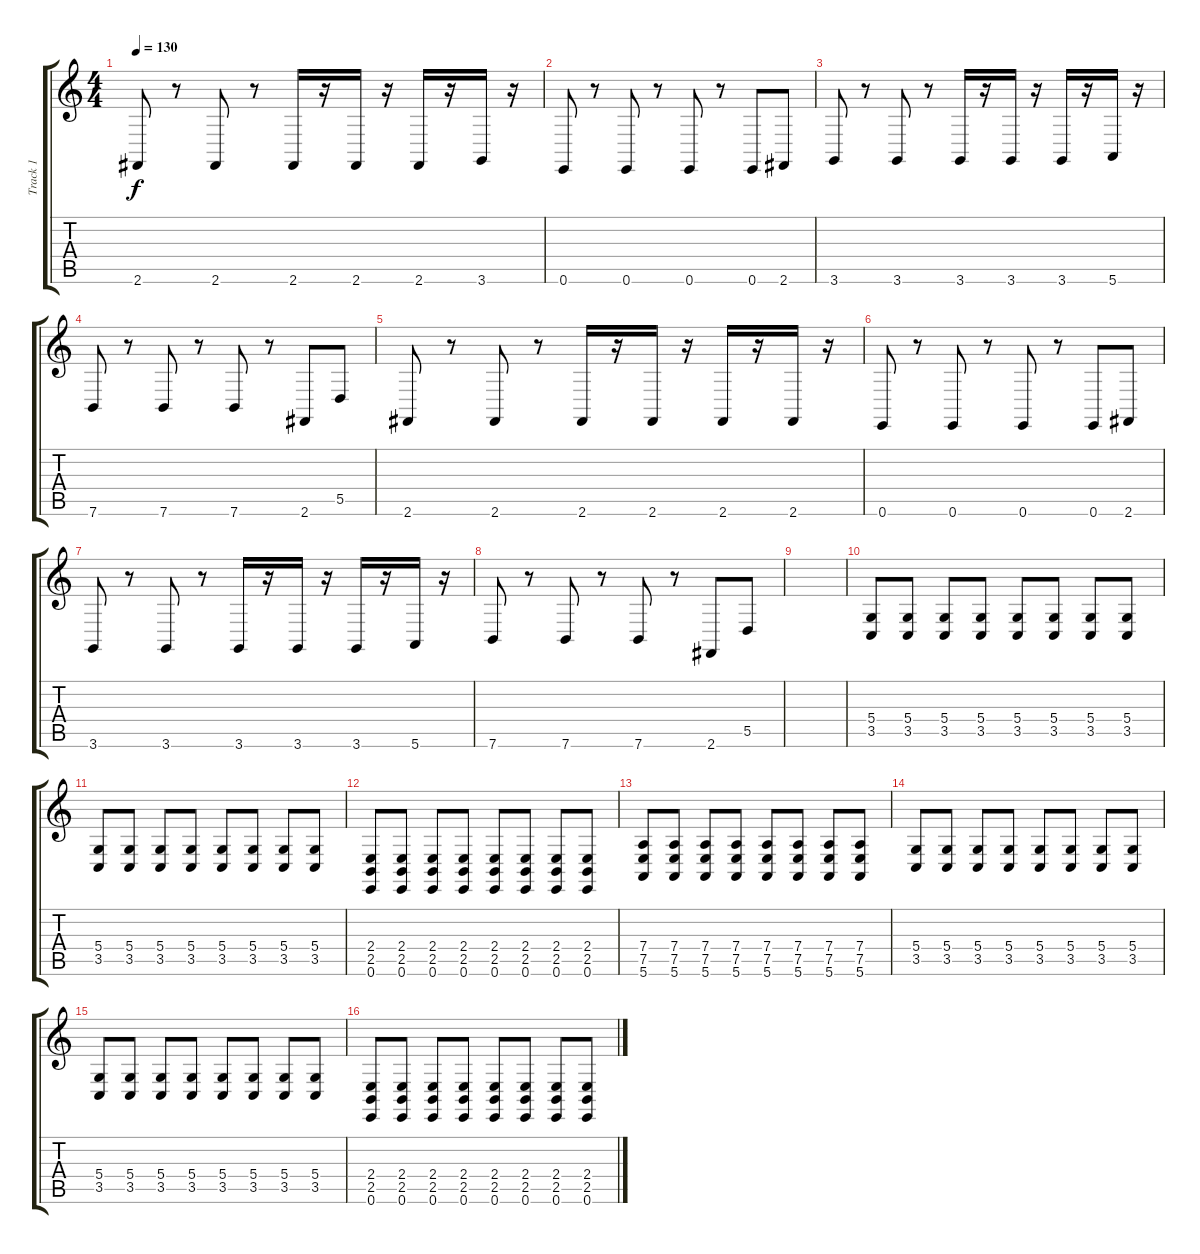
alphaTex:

\track ("Track 1" "Track 1") {instrument lead2sawtooth}
\staff {score tabs}
\tuning (E4 B3 G3 D3 A2 E2) {hide}
\ts (4 4)
\tempo 130
\clef g2
\ks c
2.6.8{dy f} r.8 2.6.8 r.8 2.6.16 r.16 2.6.16 r.16 2.6.16 r.16 3.6.16 r.16 |
0.6.8 r.8 0.6.8 r.8 0.6.8 r.8 0.6.8 2.6.8 |
3.6.8 r.8 3.6.8 r.8 3.6.16 r.16 3.6.16 r.16 3.6.16 r.16 5.6.16 r.16 |
7.6.8 r.8 7.6.8 r.8 7.6.8 r.8 2.6.8 5.5.8 |
2.6.8 r.8 2.6.8 r.8 2.6.16 r.16 2.6.16 r.16 2.6.16 r.16 2.6.16 r.16 |
0.6.8 r.8 0.6.8 r.8 0.6.8 r.8 0.6.8 2.6.8 |
3.6.8 r.8 3.6.8 r.8 3.6.16 r.16 3.6.16 r.16 3.6.16 r.16 5.6.16 r.16 |
7.6.8 r.8 7.6.8 r.8 7.6.8 r.8 2.6.8 5.5.8 |
|
(5.4 3.5).8{volume 10 instrument distortionguitar} (5.4 3.5).8 (5.4 3.5).8 (5.4 3.5).8 (5.4 3.5).8 (5.4 3.5).8 (5.4 3.5).8 (5.4 3.5).8 |
(5.4 3.5).8 (5.4 3.5).8 (5.4 3.5).8 (5.4 3.5).8 (5.4 3.5).8 (5.4 3.5).8 (5.4 3.5).8 (5.4 3.5).8 |
(2.4 2.5 0.6).8 (2.4 2.5 0.6).8 (2.4 2.5 0.6).8 (2.4 2.5 0.6).8 (2.4 2.5 0.6).8 (2.4 2.5 0.6).8 (2.4 2.5 0.6).8 (2.4 2.5 0.6).8 |
(7.4 7.5 5.6).8 (7.4 7.5 5.6).8 (7.4 7.5 5.6).8 (7.4 7.5 5.6).8 (7.4 7.5 5.6).8 (7.4 7.5 5.6).8 (7.4 7.5 5.6).8 (7.4 7.5 5.6).8 |
(5.4 3.5).8 (5.4 3.5).8 (5.4 3.5).8 (5.4 3.5).8 (5.4 3.5).8 (5.4 3.5).8 (5.4 3.5).8 (5.4 3.5).8 |
(5.4 3.5).8 (5.4 3.5).8 (5.4 3.5).8 (5.4 3.5).8 (5.4 3.5).8 (5.4 3.5).8 (5.4 3.5).8 (5.4 3.5).8 |
(2.4 2.5 0.6).8 (2.4 2.5 0.6).8 (2.4 2.5 0.6).8 (2.4 2.5 0.6).8 (2.4 2.5 0.6).8 (2.4 2.5 0.6).8 (2.4 2.5 0.6).8 (2.4 2.5 0.6).8
